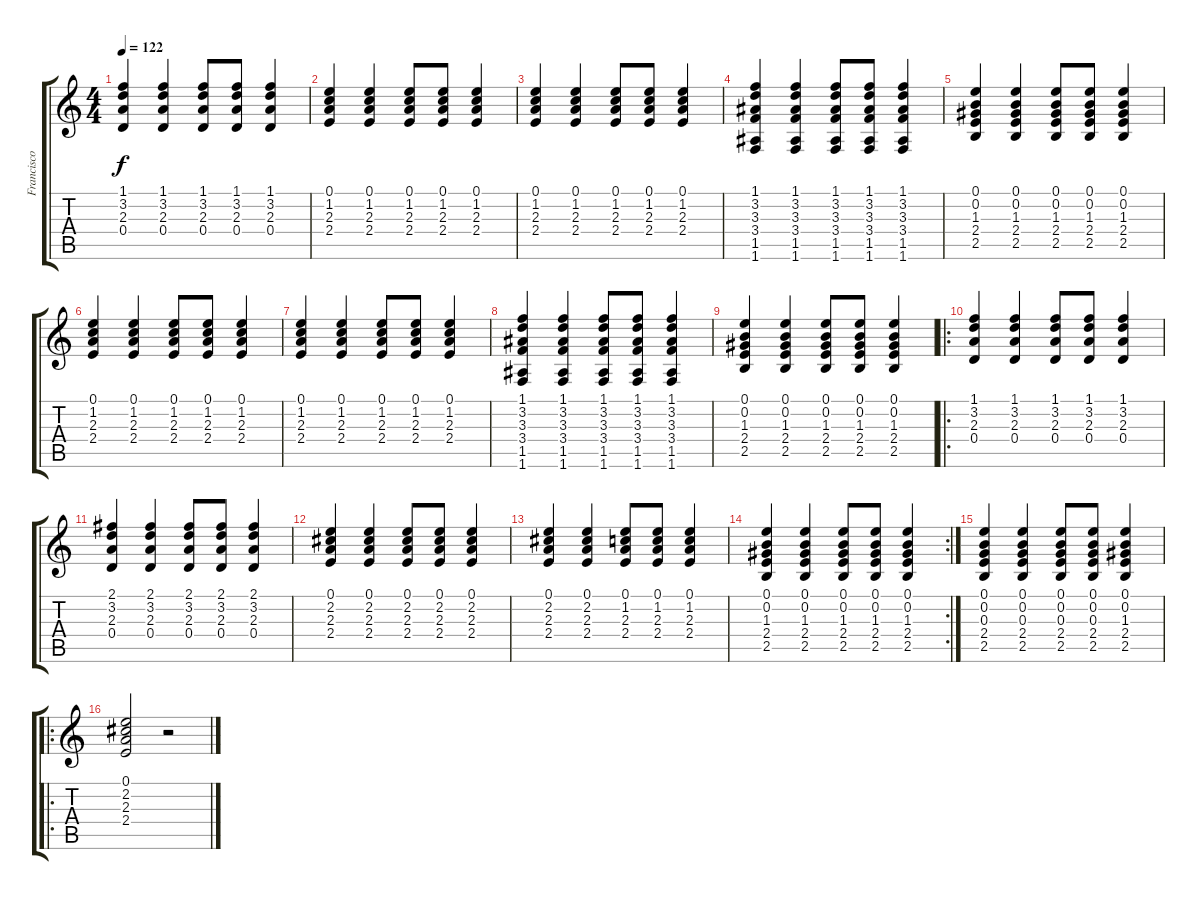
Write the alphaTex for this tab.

\track ("Francisco Duran" "Francisco ") {instrument acousticguitarsteel}
\staff {score tabs}
\tuning (E4 B3 G3 D3 A2 E2) {hide}
\ts (4 4)
\tempo 122
\clef g2
\ks c
(1.1 3.2 2.3 0.4).4{dy f} (1.1 3.2 2.3 0.4).4 (1.1 3.2 2.3 0.4).8 (1.1 3.2 2.3 0.4).8 (1.1 3.2 2.3 0.4).4 |
(0.1 1.2 2.3 2.4).4 (0.1 1.2 2.3 2.4).4 (0.1 1.2 2.3 2.4).8 (0.1 1.2 2.3 2.4).8 (0.1 1.2 2.3 2.4).4 |
(0.1 1.2 2.3 2.4).4 (0.1 1.2 2.3 2.4).4 (0.1 1.2 2.3 2.4).8 (0.1 1.2 2.3 2.4).8 (0.1 1.2 2.3 2.4).4 |
(1.1 3.2 3.3 3.4 1.5 1.6).4 (1.1 3.2 3.3 3.4 1.5 1.6).4 (1.1 3.2 3.3 3.4 1.5 1.6).8 (1.1 3.2 3.3 3.4 1.5 1.6).8 (1.1 3.2 3.3 3.4 1.5 1.6).4 |
(0.1 0.2 1.3 2.4 2.5).4 (0.1 0.2 1.3 2.4 2.5).4 (0.1 0.2 1.3 2.4 2.5).8 (0.1 0.2 1.3 2.4 2.5).8 (0.1 0.2 1.3 2.4 2.5).4 |
(0.1 1.2 2.3 2.4).4 (0.1 1.2 2.3 2.4).4 (0.1 1.2 2.3 2.4).8 (0.1 1.2 2.3 2.4).8 (0.1 1.2 2.3 2.4).4 |
(0.1 1.2 2.3 2.4).4 (0.1 1.2 2.3 2.4).4 (0.1 1.2 2.3 2.4).8 (0.1 1.2 2.3 2.4).8 (0.1 1.2 2.3 2.4).4 |
(1.1 3.2 3.3 3.4 1.5 1.6).4 (1.1 3.2 3.3 3.4 1.5 1.6).4 (1.1 3.2 3.3 3.4 1.5 1.6).8 (1.1 3.2 3.3 3.4 1.5 1.6).8 (1.1 3.2 3.3 3.4 1.5 1.6).4 |
(0.1 0.2 1.3 2.4 2.5).4 (0.1 0.2 1.3 2.4 2.5).4 (0.1 0.2 1.3 2.4 2.5).8 (0.1 0.2 1.3 2.4 2.5).8 (0.1 0.2 1.3 2.4 2.5).4 |
\ro
(1.1 3.2 2.3 0.4).4 (1.1 3.2 2.3 0.4).4 (1.1 3.2 2.3 0.4).8 (1.1 3.2 2.3 0.4).8 (1.1 3.2 2.3 0.4).4 |
(2.1 3.2 2.3 0.4).4 (2.1 3.2 2.3 0.4).4 (2.1 3.2 2.3 0.4).8 (2.1 3.2 2.3 0.4).8 (2.1 3.2 2.3 0.4).4 |
(0.1 2.2 2.3 2.4).4 (0.1 2.2 2.3 2.4).4 (0.1 2.2 2.3 2.4).8 (0.1 2.2 2.3 2.4).8 (0.1 2.2 2.3 2.4).4 |
(0.1 2.2 2.3 2.4).4 (0.1 2.2 2.3 2.4).4 (0.1 1.2 2.3 2.4).8 (0.1 1.2 2.3 2.4).8 (0.1 1.2 2.3 2.4).4 |
\rc 2
(0.1 0.2 1.3 2.4 2.5).4 (0.1 0.2 1.3 2.4 2.5).4 (0.1 0.2 1.3 2.4 2.5).8 (0.1 0.2 1.3 2.4 2.5).8 (0.1 0.2 1.3 2.4 2.5).4 |
(0.1 0.2 0.3 2.4 2.5).4 (0.1 0.2 0.3 2.4 2.5).4 (0.1 0.2 0.3 2.4 2.5).8 (0.1 0.2 0.3 2.4 2.5).8 (0.1 0.2 1.3 2.4 2.5).4 |
\ro
(0.1 2.2 2.3 2.4).2 r.2
